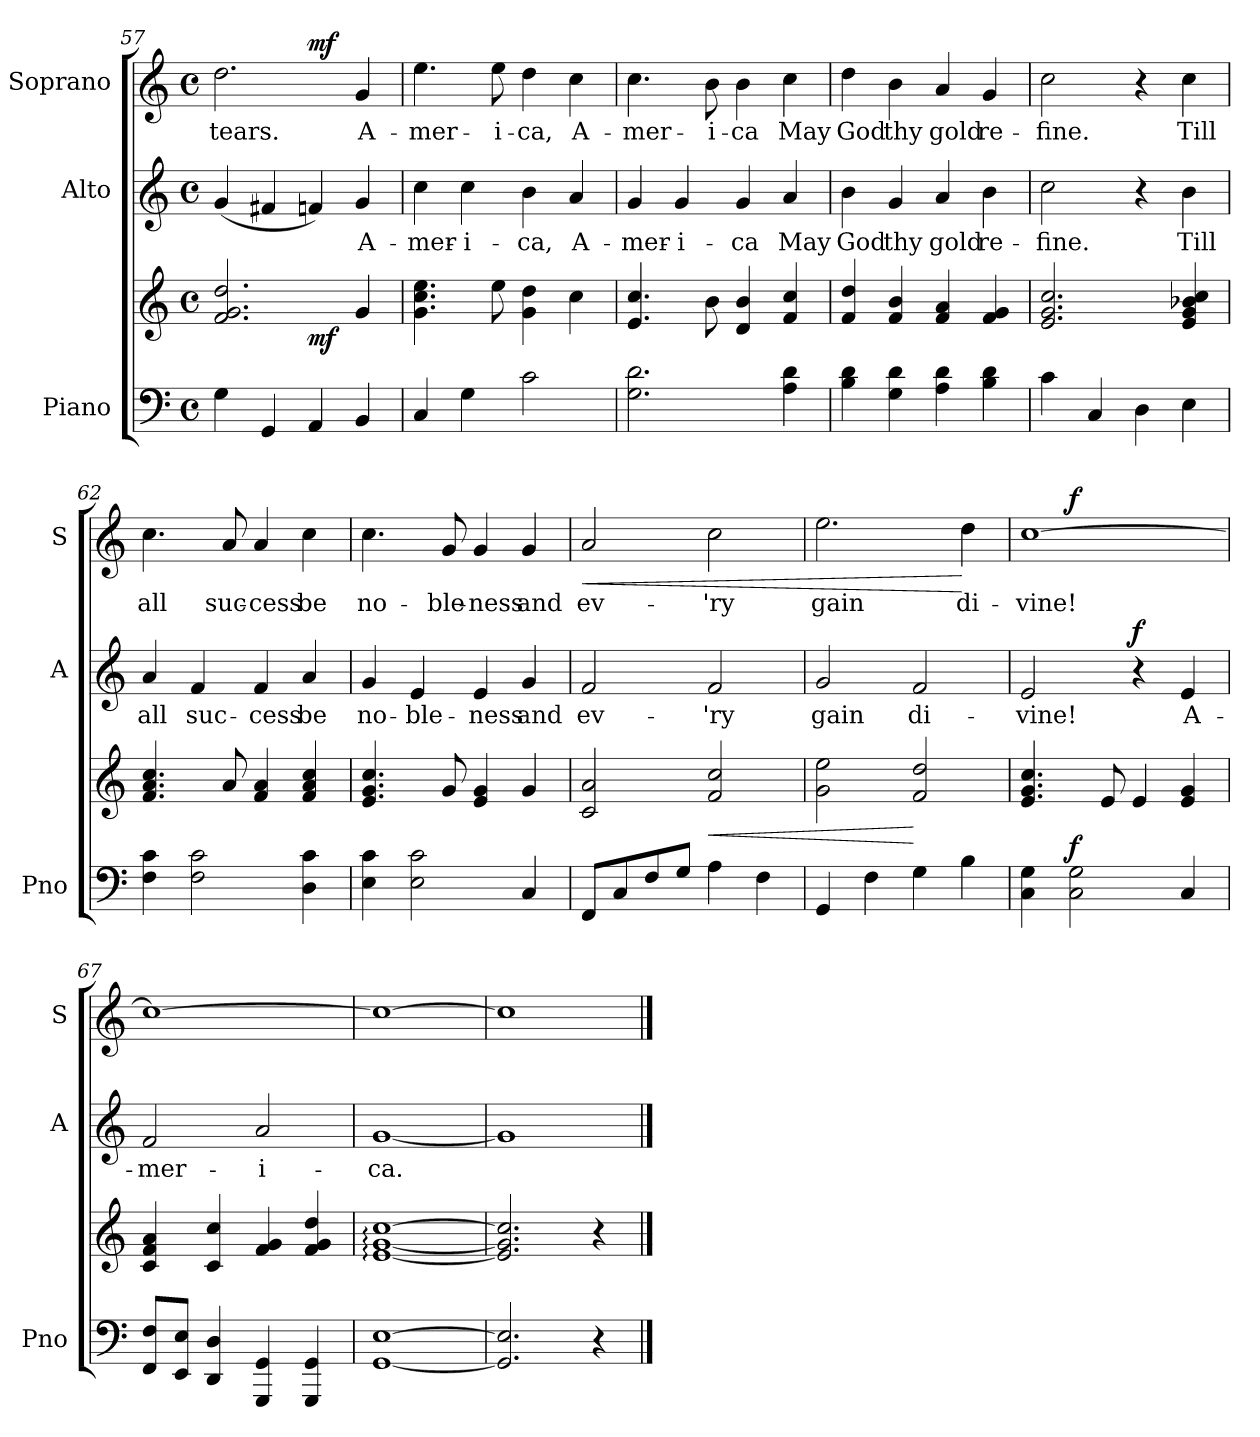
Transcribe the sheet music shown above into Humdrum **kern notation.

**kern	**kern	**dynam	**kern	**text	**dynam	**kern	**text	**dynam
*part3	*part3	*part3	*part2	*part2	*part2	*part1	*part1	*part1
*staff4	*staff3	*staff3/4	*staff2	*staff2	*staff2	*staff1	*staff1	*staff1
*I"Piano	*	*	*I"Alto	*	*	*I"Soprano	*	*
*I'Pno	*	*	*I'A	*	*	*I'S	*	*
*clefF4	*clefG2	*	*clefG2	*	*	*clefG2	*	*
*k[]	*k[]	*	*k[]	*	*	*k[]	*	*
*C:	*C:	*	*C:	*	*	*C:	*	*
*M4/4	*M4/4	*	*M4/4	*	*	*M4/4	*	*
*met(c)	*met(c)	*	*met(c)	*	*	*met(c)	*	*
=57	=57	=57	=57	=57	=57	=57	=57	=57
!	!	!	!	!	!	!	!LO:LY:b	!
*	*^	*	*	*	*	*^	*	*
4G\	2.f/ 2.g/ 2.dd/	2ryy	.	(<4g/	.	.	2.dd\	2ryy	tears.	.
4GG/	.	.	.	4f#X/	.	.	.	.	.	.
!	!	!	!LO:DY:b	!	!	!	!	!	!	!LO:DY:b
4AA/	.	2ryy	mf	4fn/)	.	.	.	2ryy	.	mf
!	!	!	!	!	!LO:LY:b	!	!	!	!LO:LY:b	!
4BB/	4g/	.	.	4g/	A-	.	4g/	.	A-	.
=58	=58	=58	=58	=58	=58	=58	=58	=58	=58	=58
!	!	!	!	!	!LO:LY:b	!	!	!	!LO:LY:b	!
*	*v	*v	*	*	*	*	*v	*v	*	*
4C/	4.g\ 4.cc\ 4.ee\	.	4cc\	-mer-	.	4.ee\	-mer-	.
!	!	!	!	!LO:LY:b	!	!	!	!
4G\	.	.	4cc\	-i-	.	.	.	.
!	!	!	!	!	!	!	!LO:LY:b	!
.	8ee\	.	.	.	.	8ee\	-i-	.
!	!	!	!	!LO:LY:b	!	!	!LO:LY:b	!
2c\	4g\ 4dd\	.	4b\	-ca,	.	4dd\	-ca,	.
!	!	!	!	!LO:LY:b	!	!	!LO:LY:b	!
.	4cc\	.	4a/	A-	.	4cc\	A-	.
=59	=59	=59	=59	=59	=59	=59	=59	=59
!	!	!	!	!LO:LY:b	!	!	!LO:LY:b	!
2.G\ 2.d\	4.e/ 4.cc/	.	4g/	-mer-	.	4.cc\	-mer-	.
!	!	!	!	!LO:LY:b	!	!	!	!
.	.	.	4g/	-i-	.	.	.	.
!	!	!	!	!	!	!	!LO:LY:b	!
.	8b\	.	.	.	.	8b\	-i-	.
!	!	!	!	!LO:LY:b	!	!	!LO:LY:b	!
.	4d/ 4b/	.	4g/	-ca	.	4b\	-ca	.
!	!	!	!	!LO:LY:b	!	!	!LO:LY:b	!
4A\ 4d\	4f/ 4cc/	.	4a/	May	.	4cc\	May	.
=60	=60	=60	=60	=60	=60	=60	=60	=60
!	!	!	!	!LO:LY:b	!	!	!LO:LY:b	!
4B\ 4d\	4f/ 4dd/	.	4b\	God	.	4dd\	God	.
!	!	!	!	!LO:LY:b	!	!	!LO:LY:b	!
4G\ 4d\	4f/ 4b/	.	4g/	thy	.	4b\	thy	.
!	!	!	!	!LO:LY:b	!	!	!LO:LY:b	!
4A\ 4d\	4f/ 4a/	.	4a/	gold	.	4a/	gold	.
!	!	!	!	!LO:LY:b	!	!	!LO:LY:b	!
4B\ 4d\	4f/ 4g/	.	4b\	re-	.	4g/	re-	.
=61	=61	=61	=61	=61	=61	=61	=61	=61
!	!	!	!	!LO:LY:b	!	!	!LO:LY:b	!
4c\	2.e/ 2.g/ 2.cc/	.	2cc\	-fine.	.	2cc\	-fine.	.
4C/	.	.	.	.	.	.	.	.
4D\	.	.	4r	.	.	4r	.	.
!	!	!	!	!LO:LY:b	!	!	!LO:LY:b	!
4E\	4e/ 4g/ 4b-X/ 4cc/	.	4b\	Till	.	4cc\	Till	.
!!LO:LB:g=z
=62	=62	=62	=62	=62	=62	=62	=62	=62
!	!	!	!	!LO:LY:b	!	!	!LO:LY:b	!
4F\ 4c\	4.f/ 4.a/ 4.cc/	.	4a/	all	.	4.cc\	all	.
!	!	!	!	!LO:LY:b	!	!	!	!
2F\ 2c\	.	.	4f/	suc-	.	.	.	.
!	!	!	!	!	!	!	!LO:LY:b	!
.	8a/	.	.	.	.	8a/	suc-	.
!	!	!	!	!LO:LY:b	!	!	!LO:LY:b	!
.	4f/ 4a/	.	4f/	-cess	.	4a/	-cess	.
!	!	!	!	!LO:LY:b	!	!	!LO:LY:b	!
4D\ 4c\	4f/ 4a/ 4cc/	.	4a/	be	.	4cc\	be	.
=63	=63	=63	=63	=63	=63	=63	=63	=63
!	!	!	!	!LO:LY:b	!	!	!LO:LY:b	!
4E\ 4c\	4.e/ 4.g/ 4.cc/	.	4g/	no-	.	4.cc\	no-	.
!	!	!	!	!LO:LY:b	!	!	!	!
2E\ 2c\	.	.	4e/	-ble-	.	.	.	.
!	!	!	!	!	!	!	!LO:LY:b	!
.	8g/	.	.	.	.	8g/	-ble-	.
!	!	!	!	!LO:LY:b	!	!	!LO:LY:b	!
.	4e/ 4g/	.	4e/	-ness	.	4g/	-ness	.
!	!	!	!	!LO:LY:b	!	!	!LO:LY:b	!
4C/	4g/	.	4g/	and	.	4g/	and	.
=64	=64	=64	=64	=64	=64	=64	=64	=64
!	!	!	!	!LO:LY:b	!	!	!LO:LY:b	!LO:HP:b
8FF/L	2c/ 2a/	.	2f/	ev-	.	2a/	ev-	<
8C/	.	.	.	.	.	.	.	.
8F/	.	.	.	.	.	.	.	.
8G/J	.	.	.	.	.	.	.	.
!	!	!LO:HP:b	!	!LO:LY:b	!	!	!LO:LY:b	!
4A\	2f/ 2cc/	<	2f/	-'ry	.	2cc\	-'ry	.
4F\	.	.	.	.	.	.	.	.
=65	=65	=65	=65	=65	=65	=65	=65	=65
!	!	!	!	!LO:LY:b	!	!	!LO:LY:b	!
4GG/	2g\ 2ee\	.	2g/	gain	.	2.ee\	gain	.
4F\	.	.	.	.	.	.	.	.
!	!	!	!	!LO:LY:b	!	!	!	!
4G\	2f/ 2dd/	[	2f/	di-	.	.	.	.
!	!	!	!	!	!	!	!LO:LY:b	!
4B\	.	.	.	.	.	4dd\	di-	[
=66	=66	=66	=66	=66	=66	=66	=66	=66
!	!	!	!	!LO:LY:b	!	!	!LO:LY:b	!
*	*	*	*	*	*	*^	*	*
4C\ 4G\	4.e/ 4.g/ 4.cc/	.	2e/	-vine!	.	[1cc	4ryy	-vine!	.
!	!	!LO:DY:a=2	!	!	!	!	!	!	!LO:DY:b
2C\ 2G\	.	f	.	.	.	.	2.ryy	.	f
.	8e/	.	.	.	.	.	.	.	.
!	!	!	!	!	!LO:DY:b	!	!	!	!
.	4e/	.	4r	.	f	.	.	.	.
!	!	!	!	!LO:LY:b	!	!	!	!	!
4C/	4e/ 4g/	.	4e/	A-	.	.	.	.	.
=67	=67	=67	=67	=67	=67	=67	=67	=67	=67
!	!	!	!	!LO:LY:b	!	!	!	!	!
*	*	*	*	*	*	*v	*v	*	*
8FF/ 8F/L	4c/ 4f/ 4a/	.	2f/	-mer-	.	1cc_	.	.
8EE/ 8E/J	.	.	.	.	.	.	.	.
4DD/ 4D/	4c/ 4cc/	.	.	.	.	.	.	.
!	!	!	!	!LO:LY:b	!	!	!	!
4GGG/ 4GG/	4f/ 4g/	.	2a/	-i-	.	.	.	.
4GGG/ 4GG/	4f/ 4g/ 4dd/	.	.	.	.	.	.	.
=68	=68	=68	=68	=68	=68	=68	=68	=68
!	!	!	!	!LO:LY:b	!	!	!	!
[1GG [1E	[1e: [1g: [1cc:	.	[1g	-ca.	.	1cc_	.	.
=69	=69	=69	=69	=69	=69	=69	=69	=69
2.GG/] 2.E/]	2.e/] 2.g/] 2.cc/]	.	1g]	.	.	1cc]	.	.
4r	4r	.	.	.	.	.	.	.
==	==	==	==	==	==	==	==	==
*-	*-	*-	*-	*-	*-	*-	*-	*-
